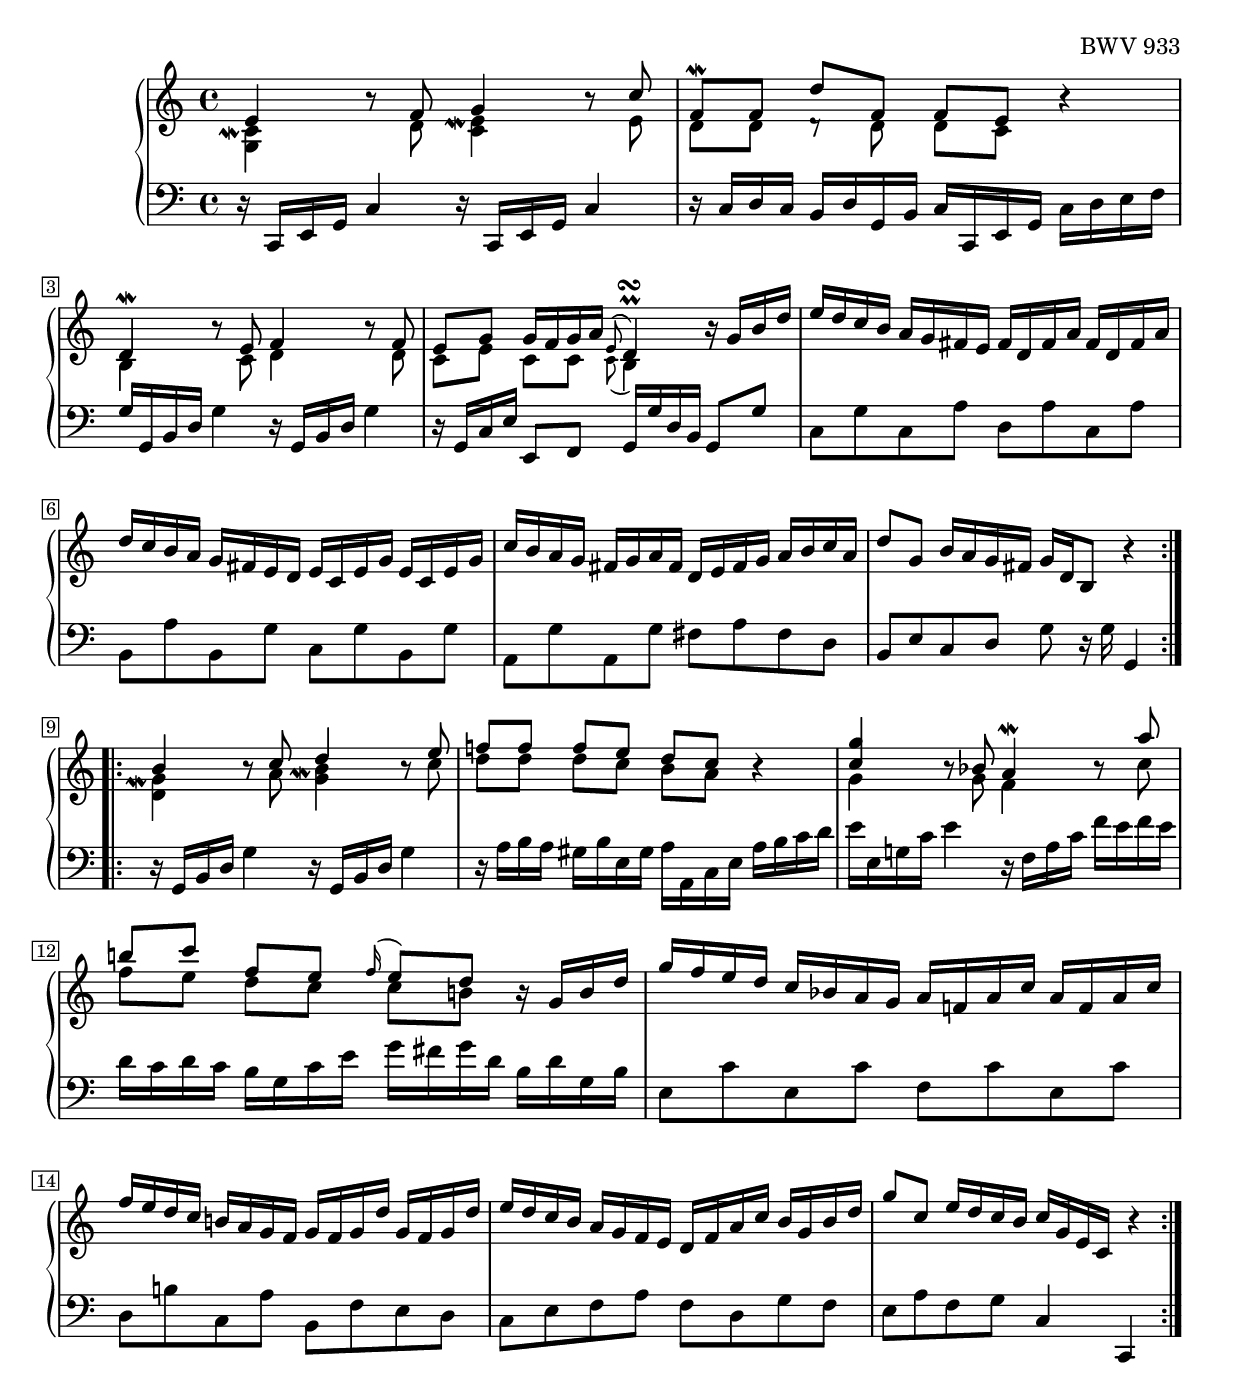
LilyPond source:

Global = {
  \key c \major
  \time 4/4
  \include "./global.ly"
}

textmordent = \markup { \musicglyph "scripts.mordent" }

Sopran = \context Voice = "one" \relative c' {
  \voiceOne
  \override MultiMeasureRest.staff-position = #0
  \override Rest.staff-position = #0
  \repeat volta 2 {
  %1
  | \once\override NoteColumn.force-hshift = #0.5 e4
    r8 f \once\override NoteColumn.force-hshift = #1 g4 r8 c
  | f,8 \mordent[ f ] d'[ f,] f[ e] r4
  | d4 \mordent r8 e f4 r8 f
  | e8[ g] g16[ f g a] \appoggiatura e8 d4-\prall^\markup {
      \hspace #0.6 \musicglyph "scripts.turn"
    } r16 g[ b d]
  %5
  | e16[ d c b] a[ g fis e] fis[ d fis a] fis[ d fis a]
  | d[ c b a] g[ fis e d] e[ c e g] e[ c e g]
  | c[ b a g] fis[ g a fis] d[ e fis g] a[ b c a]
  | d8[ g,] b16[ a g fis] g[ d b8] r4
  }
  \break
  \repeat volta 2 {
  | \once\override NoteColumn.force-hshift = #1.2 b'4 r8 c
    \once\override NoteColumn.force-hshift = #1.2 d4
    r8 e
  %10
  | f!8[ f] f[ e] d[ c] r4
  | <c g'>4 r8 bes a4 \mordent r8 a'
  | b!8[ c] f,[ e] \appoggiatura f16 e8[ d] r16 g,[ b d]
  | g16[ f e d] c[ bes a g] a[ f a c] a[ f a c]
  | f[ e d c] b[ a g f] g[ f g d'] g,[ f g d']
  %15
  | e[ d c b] a[ g f e] d[ f a c] b[ g b d]
  | g8[c,] e16[ d c b] c[ g e c]
    \once\override Voice.Rest.X-offset = #1 r4
  }
  \fine
}

Alto = \context Voice = "two" \relative c' {
  \voiceTwo
  \override MultiMeasureRest.staff-position = #0
  \override Rest.staff-position = #0
  \repeat volta 2 {
  %1
  | \once\override Staff.TextScript.extra-offset = #'(-1.5 . -6.4)
    \once\override NoteColumn.force-hshift = #0.5 <g c>4^\textmordent
    s8 d'
    \once\override Staff.TextScript.extra-offset = #'(-1.5 . -5.4)
    \once\override NoteColumn.force-hshift = #1
    <c e>4^\textmordent s8 e
  | d8[ d] d\rest d d[ c] s4
  | b4 s8 c d4 s8 d
  | c8[ e] c[ c] \appoggiatura c b4 s
  %5
  | s1*4
  }
  \repeat volta 2 {
  | \once\override Staff.TextScript.extra-offset = #'(-1.5 . -5)
    \once\override NoteColumn.force-hshift = #1.2 <d g>4^\textmordent s8 a'
    \once\override Staff.TextScript.extra-offset = #'(-1.5 . -4.8)
    \once\override NoteColumn.force-hshift = #1.2
    <g b >4^\textmordent s8 c
  | d[ d] d[ c] b[ a] s4
  | g4 s8 g f4 s8 c'
  | f8[ e] d[ c] c[ b] s4
  | s1*4
  }
}

Bass = \context Voice = "four" \relative c, {
  \voiceFour
  \override MultiMeasureRest.staff-position = #0
  \override Rest.staff-position = #0
  \stemNeutral
  \repeat volta 2 {
  %1
  | \once\override NoteColumn.force-hshift = #0.5 r16 c[ e g] c4
    \once\override NoteColumn.force-hshift = #1 r16 c,[ e g] c4
  | r16 c[ d c] b[ d g, b] c[ c, e g] c[ d e f]
  | g[ g, b d] g4 r16 g,[ b d] g4
  | r16 g,[ c e] e,8[ f] g16[ g' d b] g8[ g']
  %5
  | c,[ g' c, a'] d,[ a' c, a']
  | b,[ a' b, g'] c,[ g' b, g']
  | a,[ g' a, g'] fis[ a fis d]
  | b[ e c d] g r16 g g,4
  }
  \repeat volta 2 {
  | \once\override Voice.Rest.X-offset = #1.5 r16 g[ b d ] g4
    \once\override Voice.Rest.X-offset = #1 r16 g,[ b d ] g4
  %10
  | r16 a[ b a ] gis[ b e, gis] a[ a, c e] a[ b c d]
  | e[ e, g c] e4 r16 f,[ a c] f[ e f e ]
  | d[c d c] b[ g c e] g[ fis g d] b[ d g, b]
  | e,8[ c' e, c'] f,[ c' e, c']
  | d,[ b'! c, a'] b,[ f' e d]
  %15
  | c[ e f a] f[ d g f]
  | e[ a f g] c,4 \once\override NoteColumn.force-hshift = #1 c,
  }
  \fine
}

\score {
  \new PianoStaff
  <<
    \accidentalStyle Score.piano
    \context Staff = "upper" <<
      \set Staff.midiInstrument = #"acoustic grand"
      \Global
      \clef treble
      \Sopran
      \Alto
    >>
    \context Staff = "lower" <<
      \set Staff.midiInstrument = #"acoustic grand"
      \Global
      \clef bass
      \Bass
    >>
  >>
  \header {
    composer = "Johann Sebastian Bach"
    opus = "BWV 933"
    title = \markup { "Kleines Präludium C-Dur" }
  }
  \layout {
    \context {
      \PianoStaff
      % More space between staves in the same PianoStaff
      %\override StaffGrouper.staff-staff-spacing.minimum-distance = 12
      \override TextScript.font-shape = #'italic
    }
  }
  \midi {
    \tempo 4 = 100
  }
}
